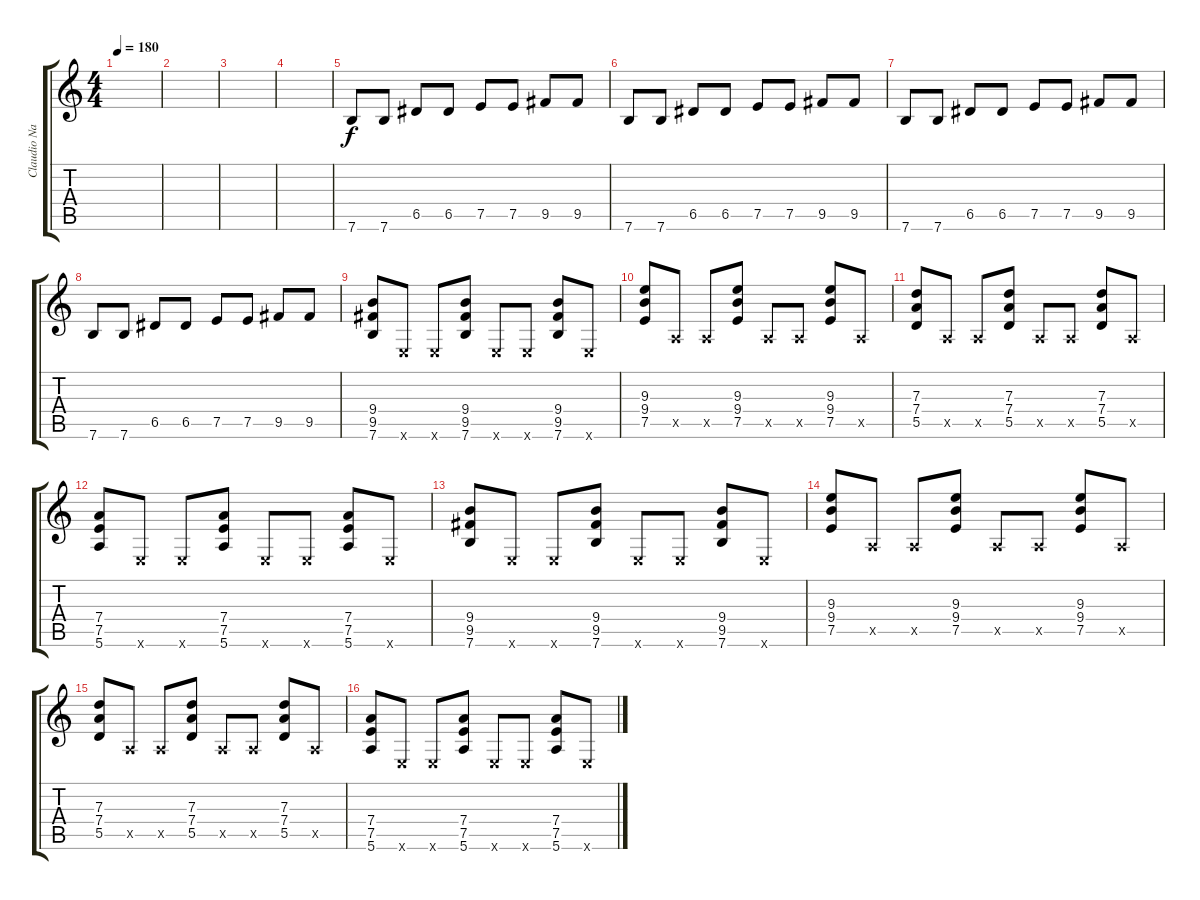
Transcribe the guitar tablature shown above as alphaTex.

\track ("Claudio Narea" "Claudio Na") {instrument distortionguitar}
\staff {score tabs}
\tuning (E4 B3 G3 D3 A2 E2) {hide}
\ts (4 4)
\tempo 180
\clef g2
\ks c
|
|
|
|
7.6.8 7.6.8 6.5.8 6.5.8 7.5.8 7.5.8 9.5.8 9.5.8 |
7.6.8 7.6.8 6.5.8 6.5.8 7.5.8 7.5.8 9.5.8 9.5.8 |
7.6.8 7.6.8 6.5.8 6.5.8 7.5.8 7.5.8 9.5.8 9.5.8 |
7.6.8 7.6.8 6.5.8 6.5.8 7.5.8 7.5.8 9.5.8 9.5.8 |
(9.4 9.5 7.6).8 0.6{x}.8 0.6{x}.8 (9.4 9.5 7.6).8 0.6{x}.8 0.6{x}.8 (9.4 9.5 7.6).8 0.6{x}.8 |
(9.3 9.4 7.5).8 0.5{x}.8 0.5{x}.8 (9.3 9.4 7.5).8 0.5{x}.8 0.5{x}.8 (9.3 9.4 7.5).8 0.5{x}.8 |
(7.3 7.4 5.5).8 0.5{x}.8 0.5{x}.8 (7.3 7.4 5.5).8 0.5{x}.8 0.5{x}.8 (7.3 7.4 5.5).8 0.5{x}.8 |
(7.4 7.5 5.6).8 0.6{x}.8 0.6{x}.8 (7.4 7.5 5.6).8 0.6{x}.8 0.6{x}.8 (7.4 7.5 5.6).8 0.6{x}.8 |
(9.4 9.5 7.6).8 0.6{x}.8 0.6{x}.8 (9.4 9.5 7.6).8 0.6{x}.8 0.6{x}.8 (9.4 9.5 7.6).8 0.6{x}.8 |
(9.3 9.4 7.5).8 0.5{x}.8 0.5{x}.8 (9.3 9.4 7.5).8 0.5{x}.8 0.5{x}.8 (9.3 9.4 7.5).8 0.5{x}.8 |
(7.3 7.4 5.5).8 0.5{x}.8 0.5{x}.8 (7.3 7.4 5.5).8 0.5{x}.8 0.5{x}.8 (7.3 7.4 5.5).8 0.5{x}.8 |
(7.4 7.5 5.6).8 0.6{x}.8 0.6{x}.8 (7.4 7.5 5.6).8 0.6{x}.8 0.6{x}.8 (7.4 7.5 5.6).8 0.6{x}.8
